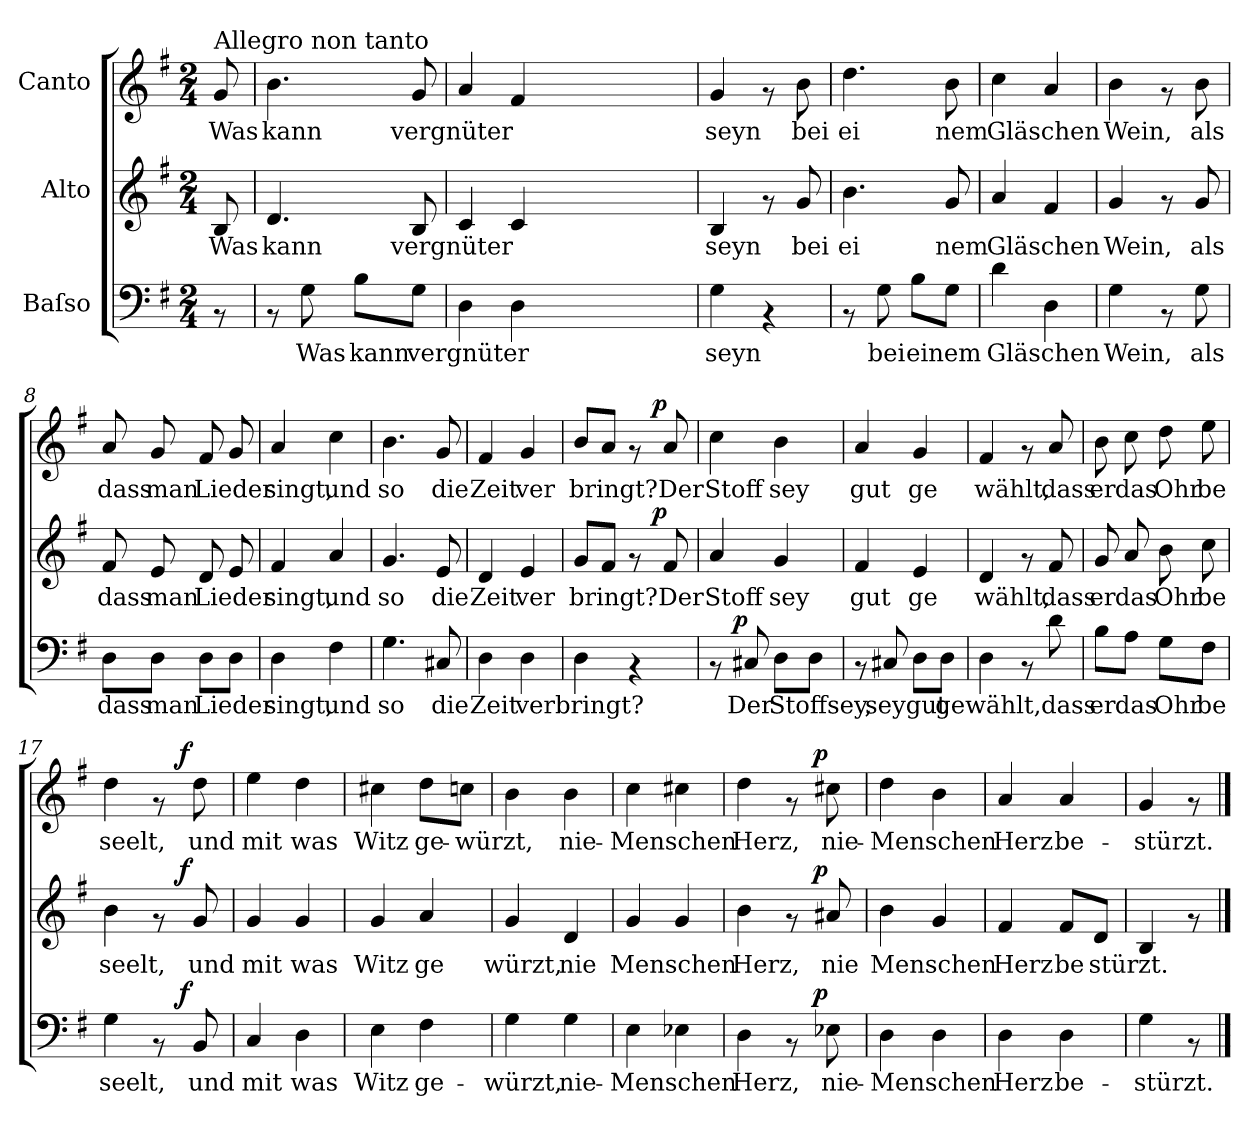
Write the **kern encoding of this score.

**kern	**text	**dynam	**kern	**text	**dynam	**kern	**text	**dynam
*part3	*part3	*part3	*part2	*part2	*part2	*part1	*part1	*part1
*staff3	*staff3	*staff3	*staff2	*staff2	*staff2	*staff1	*staff1	*staff1
*I"Baſso	*	*	*I"Alto	*	*	*I"Canto	*	*
*clefF4	*	*	*clefG2	*	*	*clefG2	*	*
*k[f#]	*	*	*k[f#]	*	*	*k[f#]	*	*
*G:	*	*	*G:	*	*	*G:	*	*
*M2/4	*	*	*M2/4	*	*	*M2/4	*	*
=1	=1	=1	=1	=1	=1	=1	=1	=1
!	!	!	!	!	!	!LO:TX:a:t=Allegro non tanto	!	!
!	!	!	!	!LO:LY:b	!	!	!LO:LY:b	!
8rAA	.	.	8B/	Was	.	8g/	Was	.
=2	=2	=2	=2	=2	=2	=2	=2	=2
!	!	!	!	!LO:LY:b	!	!	!LO:LY:b	!
8rAA	.	.	4.d/	kann	.	4.b\	kann	.
!	!LO:LY:b	!	!	!	!	!	!	!
8G\	Was	.	.	.	.	.	.	.
!	!LO:LY:b	!	!	!	!	!	!	!
8B\L	kann	.	.	.	.	.	.	.
!	!LO:LY:b	!	!	!LO:LY:b	!	!	!LO:LY:b	!
8G\J	vergnüter	.	8B/	vergnüter	.	8g/	vergnüter	.
=3	=3	=3	=3	=3	=3	=3	=3	=3
4D\	.	.	4c/	.	.	4a/	.	.
4D\	.	.	4c/	.	.	4f#/	.	.
=4	=4	=4	=4	=4	=4	=4	=4	=4
!	!LO:LY:b	!	!	!LO:LY:b	!	!	!LO:LY:b	!
4G\	seyn	.	4B/	seyn	.	4g/	seyn	.
4rAA	.	.	8rf	.	.	8rf	.	.
!	!	!	!	!LO:LY:b	!	!	!LO:LY:b	!
.	.	.	8g/	bei	.	8b\	bei	.
=5	=5	=5	=5	=5	=5	=5	=5	=5
!	!	!	!	!LO:LY:b	!	!	!LO:LY:b	!
8rAA	.	.	4.b\	ei	.	4.dd\	ei	.
!	!LO:LY:b	!	!	!	!	!	!	!
8G\	bei	.	.	.	.	.	.	.
!	!LO:LY:b	!	!	!	!	!	!	!
8B\L	einem	.	.	.	.	.	.	.
!	!	!	!	!LO:LY:b	!	!	!LO:LY:b	!
8G\J	.	.	8g/	nem	.	8b\	nem	.
=6	=6	=6	=6	=6	=6	=6	=6	=6
!	!LO:LY:b	!	!	!LO:LY:b	!	!	!LO:LY:b	!
4d\	Gläschen	.	4a/	Gläschen	.	4cc\	Gläschen	.
4D\	.	.	4f#/	.	.	4a/	.	.
=7	=7	=7	=7	=7	=7	=7	=7	=7
!	!LO:LY:b	!	!	!LO:LY:b	!	!	!LO:LY:b	!
4G\	Wein,	.	4g/	Wein,	.	4b\	Wein,	.
8rAA	.	.	8rf	.	.	8rf	.	.
!	!LO:LY:b	!	!	!LO:LY:b	!	!	!LO:LY:b	!
8G\	als	.	8g/	als	.	8b\	als	.
=8	=8	=8	=8	=8	=8	=8	=8	=8
!	!LO:LY:b	!	!	!LO:LY:b	!	!	!LO:LY:b	!
8D\L	dass	.	8f#/	dass	.	8a/	dass	.
!	!LO:LY:b	!	!	!LO:LY:b	!	!	!LO:LY:b	!
8D\J	man	.	8e/	man	.	8g/	man	.
!	!LO:LY:b	!	!	!LO:LY:b	!	!	!LO:LY:b	!
8D\L	Lieder	.	8d/	Lieder	.	8f#/	Lieder	.
8D\J	.	.	8e/	.	.	8g/	.	.
!!LO:LB:g=z
=9	=9	=9	=9	=9	=9	=9	=9	=9
!	!LO:LY:b	!	!	!LO:LY:b	!	!	!LO:LY:b	!
4D\	singt,	.	4f#/	singt,	.	4a/	singt,	.
!	!LO:LY:b	!	!	!LO:LY:b	!	!	!LO:LY:b	!
4F#\	und	.	4a/	und	.	4cc\	und	.
=10	=10	=10	=10	=10	=10	=10	=10	=10
!	!LO:LY:b	!	!	!LO:LY:b	!	!	!LO:LY:b	!
4.G\	so	.	4.g/	so	.	4.b\	so	.
!	!LO:LY:b	!	!	!LO:LY:b	!	!	!LO:LY:b	!
8C#X/	die	.	8e/	die	.	8g/	die	.
=11	=11	=11	=11	=11	=11	=11	=11	=11
!	!LO:LY:b	!	!	!LO:LY:b	!	!	!LO:LY:b	!
4D\	Zeit	.	4d/	Zeit	.	4f#/	Zeit	.
!	!LO:LY:b	!	!	!LO:LY:b	!	!	!LO:LY:b	!
4D\	verbringt?	.	4e/	ver	.	4g/	ver	.
=12	=12	=12	=12	=12	=12	=12	=12	=12
!	!	!	!	!LO:LY:b	!	!	!LO:LY:b	!
*	*	*	*^	*	*	*^	*	*
4D\	.	.	8g/L	4ryy	bringt?	.	8b/L	4ryy	bringt?	.
.	.	.	8f#/J	.	.	.	8a/J	.	.	.
4rAA	.	.	8rf	16.ryy	.	.	8rf	16.ryy	.	.
!	!	!	!	!	!	!LO:DY:a	!	!	!	!LO:DY:a
.	.	.	.	8ryy	.	p	.	8ryy	.	p
!	!	!	!	!	!LO:LY:b	!	!	!	!LO:LY:b	!
.	.	.	8f#/	.	Der	.	8a/	.	Der	.
.	.	.	.	32ryy	.	.	.	32ryy	.	.
=13	=13	=13	=13	=13	=13	=13	=13	=13	=13	=13
!	!	!	!	!	!LO:LY:b	!	!	!	!LO:LY:b	!
*	*	*	*v	*v	*	*	*	*	*	*
*^	*	*	*	*	*	*v	*v	*	*
8rAA	16.ryy	.	.	4a/	Stoff	.	4cc\	Stoff	.
!	!	!	!LO:DY:a	!	!	!	!	!	!
.	4ryy	.	p	.	.	.	.	.	.
!	!	!LO:LY:b	!	!	!	!	!	!	!
8C#X/	.	Der	.	.	.	.	.	.	.
!	!	!LO:LY:b	!	!	!LO:LY:b	!	!	!LO:LY:b	!
8D\L	.	Stoffsey,	.	4g/	sey	.	4b\	sey	.
.	8ryy	.	.	.	.	.	.	.	.
8D\J	.	.	.	.	.	.	.	.	.
.	32ryy	.	.	.	.	.	.	.	.
=14	=14	=14	=14	=14	=14	=14	=14	=14	=14
!	!	!	!	!	!LO:LY:b	!	!	!LO:LY:b	!
*v	*v	*	*	*	*	*	*	*	*
8rAA	.	.	4f#/	gut	.	4a/	gut	.
!	!LO:LY:b	!	!	!	!	!	!	!
8C#X/	seygut	.	.	.	.	.	.	.
!	!	!	!	!LO:LY:b	!	!	!LO:LY:b	!
8D\L	.	.	4e/	ge	.	4g/	ge	.
!	!LO:LY:b	!	!	!	!	!	!	!
8D\J	gewählt,	.	.	.	.	.	.	.
=15	=15	=15	=15	=15	=15	=15	=15	=15
!	!	!	!	!LO:LY:b	!	!	!LO:LY:b	!
4D\	.	.	4d/	wählt,	.	4f#/	wählt,	.
8rAA	.	.	8rf	.	.	8rf	.	.
!	!LO:LY:b	!	!	!LO:LY:b	!	!	!LO:LY:b	!
8d\	dass	.	8f#/	dass	.	8a/	dass	.
=16	=16	=16	=16	=16	=16	=16	=16	=16
!	!LO:LY:b	!	!	!LO:LY:b	!	!	!LO:LY:b	!
8B\L	er	.	8g/	er	.	8b\	er	.
!	!LO:LY:b	!	!	!LO:LY:b	!	!	!LO:LY:b	!
8A\J	das	.	8a/	das	.	8cc\	das	.
!	!LO:LY:b	!	!	!LO:LY:b	!	!	!LO:LY:b	!
8G\L	Ohr	.	8b\	Ohr	.	8dd\	Ohr	.
!	!LO:LY:b	!	!	!LO:LY:b	!	!	!LO:LY:b	!
8F#\J	be	.	8cc\	be	.	8ee\	be	.
!!LO:PB:g=z
=17	=17	=17	=17	=17	=17	=17	=17	=17
!	!LO:LY:b	!	!	!LO:LY:b	!	!	!LO:LY:b	!
*^	*	*	*^	*	*	*^	*	*
4G\	4ryy	seelt,	.	4b\	4ryy	seelt,	.	4dd\	4ryy	seelt,	.
8rAA	16.ryy	.	.	8rf	16.ryy	.	.	8rf	16.ryy	.	.
!	!	!	!LO:DY:a	!	!	!	!LO:DY:a	!	!	!	!LO:DY:a
.	8ryy	.	f	.	8ryy	.	f	.	8ryy	.	f
!	!	!LO:LY:b	!	!	!	!LO:LY:b	!	!	!	!LO:LY:b	!
8BB/	.	und	.	8g/	.	und	.	8dd\	.	und	.
.	32ryy	.	.	.	32ryy	.	.	.	32ryy	.	.
=18	=18	=18	=18	=18	=18	=18	=18	=18	=18	=18	=18
!	!	!LO:LY:b	!	!	!	!LO:LY:b	!	!	!	!LO:LY:b	!
*v	*v	*	*	*	*	*	*	*v	*v	*	*
*	*	*	*v	*v	*	*	*	*	*
4C/	mit	.	4g/	mit	.	4ee\	mit	.
!	!LO:LY:b	!	!	!LO:LY:b	!	!	!LO:LY:b	!
4D\	was	.	4g/	was	.	4dd\	was	.
=19	=19	=19	=19	=19	=19	=19	=19	=19
!	!LO:LY:b	!	!	!LO:LY:b	!	!	!LO:LY:b	!
4E\	Witz	.	4g/	Witz	.	4cc#X\	Witz	.
!	!LO:LY:b	!	!	!LO:LY:b	!	!	!LO:LY:b	!
4F#\	ge-	.	4a/	ge	.	8dd\L	ge-	.
!	!	!	!	!	!	!	!LO:LY:b	!
.	.	.	.	.	.	8ccn\J	-würzt,	.
=20	=20	=20	=20	=20	=20	=20	=20	=20
!	!LO:LY:b	!	!	!LO:LY:b	!	!	!	!
4G\	-würzt,	.	4g/	würzt,	.	4b\	.	.
!	!LO:LY:b	!	!	!LO:LY:b	!	!	!LO:LY:b	!
4G\	nie-	.	4d/	nie	.	4b\	nie-	.
=21	=21	=21	=21	=21	=21	=21	=21	=21
!	!LO:LY:b	!	!	!LO:LY:b	!	!	!LO:LY:b	!
4E\	-Menschen	.	4g/	Menschen	.	4cc\	-Menschen	.
4E-X\	.	.	4g/	.	.	4cc#X\	.	.
=22	=22	=22	=22	=22	=22	=22	=22	=22
!	!LO:LY:b	!	!	!LO:LY:b	!	!	!LO:LY:b	!
*^	*	*	*^	*	*	*^	*	*
4D\	4ryy	Herz,	.	4b\	4ryy	Herz,	.	4dd\	4ryy	Herz,	.
8rAA	16.ryy	.	.	8rf	16.ryy	.	.	8rf	16.ryy	.	.
!	!	!	!LO:DY:a	!	!	!	!LO:DY:a	!	!	!	!LO:DY:a
.	8ryy	.	p	.	8ryy	.	p	.	8ryy	.	p
!	!	!LO:LY:b	!	!	!	!LO:LY:b	!	!	!	!LO:LY:b	!
8E-X\	.	nie-	.	8a#X/	.	nie	.	8cc#X\	.	nie-	.
.	32ryy	.	.	.	32ryy	.	.	.	32ryy	.	.
=23	=23	=23	=23	=23	=23	=23	=23	=23	=23	=23	=23
!	!	!LO:LY:b	!	!	!	!LO:LY:b	!	!	!	!LO:LY:b	!
*v	*v	*	*	*	*	*	*	*v	*v	*	*
*	*	*	*v	*v	*	*	*	*	*
4D\	-Menschen	.	4b\	Menschen	.	4dd\	-Menschen	.
4D\	.	.	4g/	.	.	4b\	.	.
=24	=24	=24	=24	=24	=24	=24	=24	=24
!	!LO:LY:b	!	!	!LO:LY:b	!	!	!LO:LY:b	!
4D\	Herz	.	4f#/	Herz	.	4a/	Herz	.
!	!LO:LY:b	!	!	!LO:LY:b	!	!	!LO:LY:b	!
4D\	be-	.	8f#/L	be	.	4a/	be-	.
!	!	!	!	!LO:LY:b	!	!	!	!
.	.	.	8d/J	stürzt.	.	.	.	.
=25	=25	=25	=25	=25	=25	=25	=25	=25
!	!LO:LY:b	!	!	!	!	!	!LO:LY:b	!
4G\	-stürzt.	.	4B/	.	.	4g/	-stürzt.	.
8rAA	.	.	8rf	.	.	8rf	.	.
==	==	==	==	==	==	==	==	==
*-	*-	*-	*-	*-	*-	*-	*-	*-
